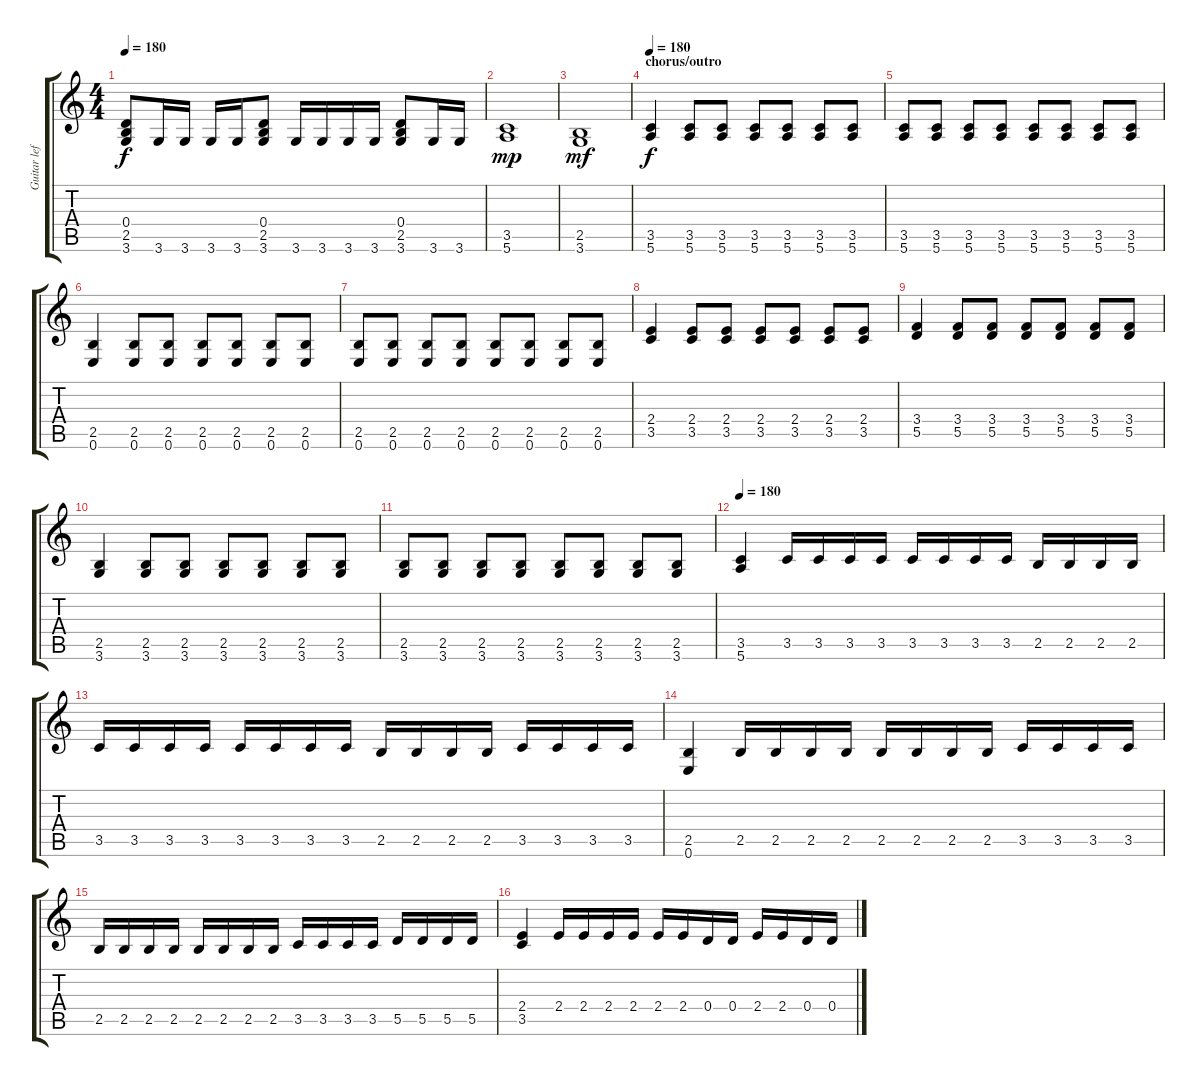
\track ("Guitar left" "Guitar lef") {instrument distortionguitar}
\staff {score tabs}
\tuning (E4 B3 G3 D3 A2 E2) {hide}
\ts (4 4)
\tempo 180
\clef g2
\ks c
(0.4 2.5 3.6).8{dy f} 3.6.16 3.6.16 3.6.16 3.6.16 (0.4 2.5 3.6).8 3.6.16 3.6.16 3.6.16 3.6.16 (0.4 2.5 3.6).8 3.6.16 3.6.16 |
(3.5 5.6).1{dy mp} |
(2.5 3.6).1{dy mf} |
\section ("" "chorus/outro")
\tempo 180
(3.5 5.6).4{dy f} (3.5 5.6).8 (3.5 5.6).8 (3.5 5.6).8 (3.5 5.6).8 (3.5 5.6).8 (3.5 5.6).8 |
(3.5 5.6).8 (3.5 5.6).8 (3.5 5.6).8 (3.5 5.6).8 (3.5 5.6).8 (3.5 5.6).8 (3.5 5.6).8 (3.5 5.6).8 |
(2.5 0.6).4 (2.5 0.6).8 (2.5 0.6).8 (2.5 0.6).8 (2.5 0.6).8 (2.5 0.6).8 (2.5 0.6).8 |
(2.5 0.6).8 (2.5 0.6).8 (2.5 0.6).8 (2.5 0.6).8 (2.5 0.6).8 (2.5 0.6).8 (2.5 0.6).8 (2.5 0.6).8 |
(2.4 3.5).4 (2.4 3.5).8 (2.4 3.5).8 (2.4 3.5).8 (2.4 3.5).8 (2.4 3.5).8 (2.4 3.5).8 |
(3.4 5.5).4 (3.4 5.5).8 (3.4 5.5).8 (3.4 5.5).8 (3.4 5.5).8 (3.4 5.5).8 (3.4 5.5).8 |
(2.5 3.6).4 (2.5 3.6).8 (2.5 3.6).8 (2.5 3.6).8 (2.5 3.6).8 (2.5 3.6).8 (2.5 3.6).8 |
(2.5 3.6).8 (2.5 3.6).8 (2.5 3.6).8 (2.5 3.6).8 (2.5 3.6).8 (2.5 3.6).8 (2.5 3.6).8 (2.5 3.6).8 |
\tempo 180
(3.5 5.6).4 3.5.16 3.5.16 3.5.16 3.5.16 3.5.16 3.5.16 3.5.16 3.5.16 2.5.16 2.5.16 2.5.16 2.5.16 |
3.5.16 3.5.16 3.5.16 3.5.16 3.5.16 3.5.16 3.5.16 3.5.16 2.5.16 2.5.16 2.5.16 2.5.16 3.5.16 3.5.16 3.5.16 3.5.16 |
(2.5 0.6).4 2.5.16 2.5.16 2.5.16 2.5.16 2.5.16 2.5.16 2.5.16 2.5.16 3.5.16 3.5.16 3.5.16 3.5.16 |
2.5.16 2.5.16 2.5.16 2.5.16 2.5.16 2.5.16 2.5.16 2.5.16 3.5.16 3.5.16 3.5.16 3.5.16 5.5.16 5.5.16 5.5.16 5.5.16 |
(2.4 3.5).4 2.4.16 2.4.16 2.4.16 2.4.16 2.4.16 2.4.16 0.4.16 0.4.16 2.4.16 2.4.16 0.4.16 0.4.16
